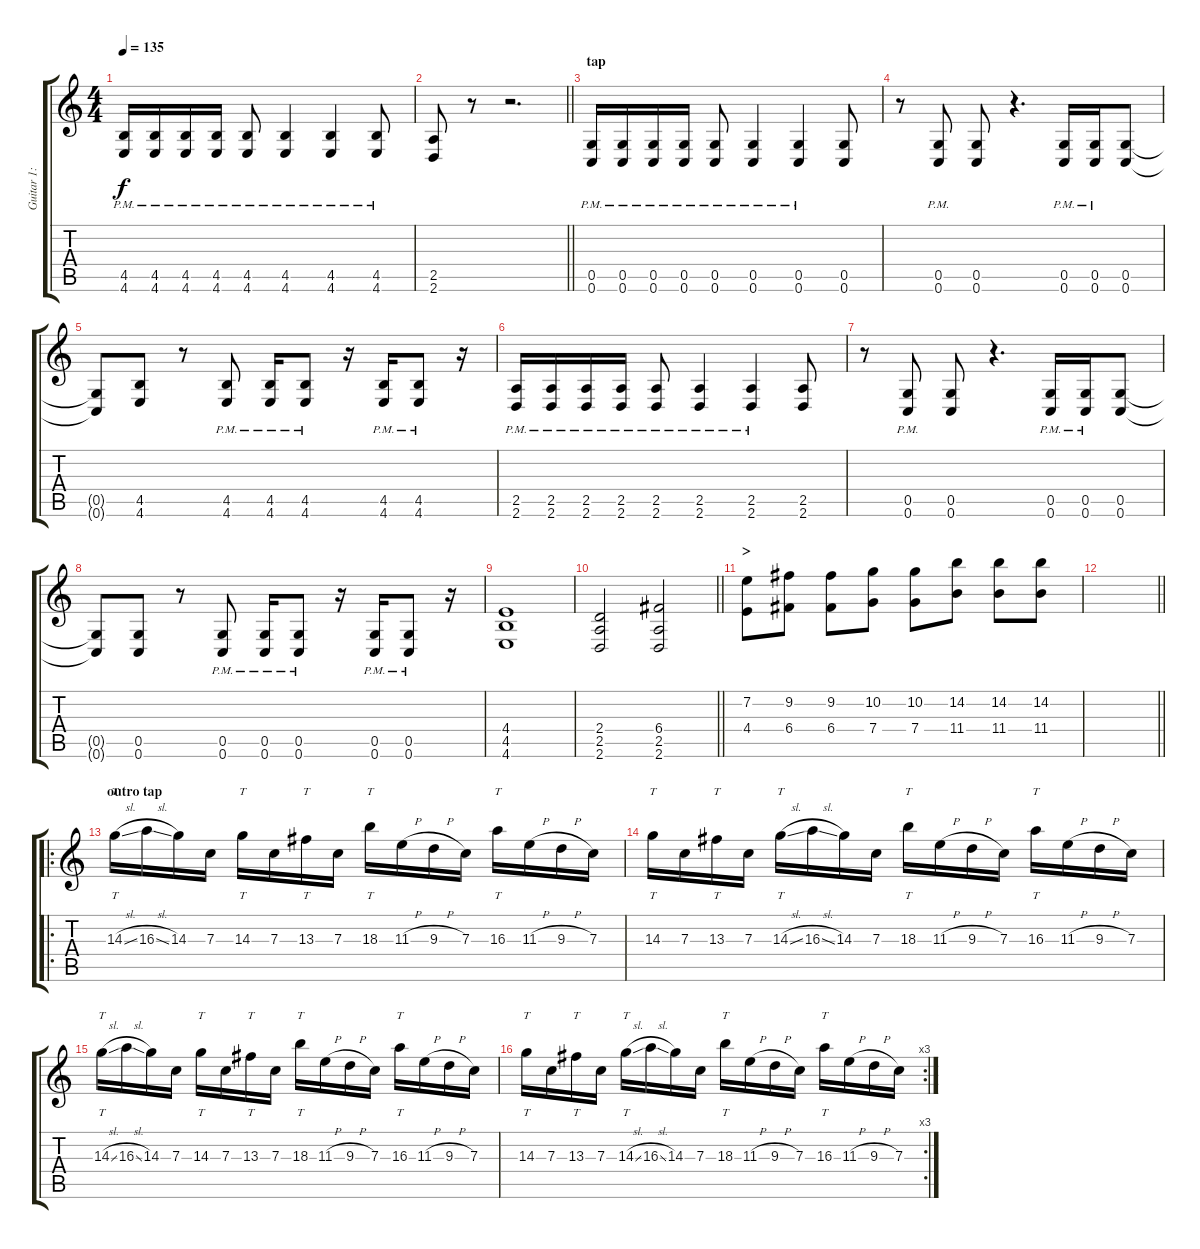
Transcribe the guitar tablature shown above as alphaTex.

\track ("Guitar 1: Johan" "Guitar 1: ") {instrument distortionguitar}
\staff {score tabs}
\tuning (D4 A3 F3 C3 G2 C2) {hide}
\ts (4 4)
\tempo 135
\clef g2
\ks c
(4.5{pm} 4.6).16{dy f} (4.5{pm} 4.6).16 (4.5{pm} 4.6).16 (4.5{pm} 4.6).16 (4.5{pm} 4.6).8 (4.5{pm} 4.6).4 (4.5{pm} 4.6).4 (4.5{pm} 4.6).8 |
\barLineRight lightlight
(2.5 2.6).8 r.8 r.2{d} |
\section ("" "tap")
(0.5{pm} 0.6).16 (0.5{pm} 0.6).16 (0.5{pm} 0.6).16 (0.5{pm} 0.6).16 (0.5{pm} 0.6).8 (0.5{pm} 0.6).4 (0.5{pm} 0.6).4 (0.5 0.6).8 |
r.8 (0.5{pm} 0.6).8 (0.5 0.6).8 r.4{d} (0.5{pm} 0.6).16 (0.5{pm} 0.6).16 (0.5 0.6).8 |
(0.5{t} 0.6{t}).8 (4.5 4.6).8 r.8 (4.5{pm} 4.6).8 (4.5{pm} 4.6).16 (4.5{pm} 4.6).8 r.16 (4.5{pm} 4.6).16 (4.5{pm} 4.6).8 r.16 |
(2.5{pm} 2.6).16 (2.5{pm} 2.6).16 (2.5{pm} 2.6).16 (2.5{pm} 2.6).16 (2.5{pm} 2.6).8 (2.5{pm} 2.6).4 (2.5{pm} 2.6).4 (2.5 2.6).8 |
r.8 (0.5{pm} 0.6).8 (0.5 0.6).8 r.4{d} (0.5{pm} 0.6).16 (0.5{pm} 0.6).16 (0.5 0.6).8 |
(0.5{t} 0.6{t}).8 (0.5 0.6).8 r.8 (0.5{pm} 0.6).8 (0.5{pm} 0.6).16 (0.5{pm} 0.6).8 r.16 (0.5{pm} 0.6).16 (0.5{pm} 0.6).8 r.16 |
(4.4 4.5 4.6).1 |
\barLineRight lightlight
(2.4 2.5 2.6).2 (6.4 2.5 2.6).2 |
\section ("" ">")
(7.2 4.4).8 (9.2 6.4).8 (9.2 6.4).8 (10.2 7.4).8 (10.2 7.4).8 (14.2 11.4).8 (14.2 11.4).8 (14.2 11.4).8 |
\barLineRight lightlight
|
\ro
\section ("" "outro tap")
14.3{sl}.16{tt} 16.3{sl}.16 14.3.16 7.3.16 14.3.16{tt} 7.3.16 13.3.16{tt} 7.3.16 18.3.16{tt} 11.3{h}.16 9.3{h}.16 7.3.16 16.3.16{tt} 11.3{h}.16 9.3{h}.16 7.3.16 |
14.3.16{tt} 7.3.16 13.3.16{tt} 7.3.16 14.3{sl}.16{tt} 16.3{sl}.16 14.3.16 7.3.16 18.3.16{tt} 11.3{h}.16 9.3{h}.16 7.3.16 16.3.16{tt} 11.3{h}.16 9.3{h}.16 7.3.16 |
14.3{sl}.16{tt} 16.3{sl}.16 14.3.16 7.3.16 14.3.16{tt} 7.3.16 13.3.16{tt} 7.3.16 18.3.16{tt} 11.3{h}.16 9.3{h}.16 7.3.16 16.3.16{tt} 11.3{h}.16 9.3{h}.16 7.3.16 |
\rc 3
14.3.16{tt} 7.3.16 13.3.16{tt} 7.3.16 14.3{sl}.16{tt} 16.3{sl}.16 14.3.16 7.3.16 18.3.16{tt} 11.3{h}.16 9.3{h}.16 7.3.16 16.3.16{tt} 11.3{h}.16 9.3{h}.16 7.3.16
